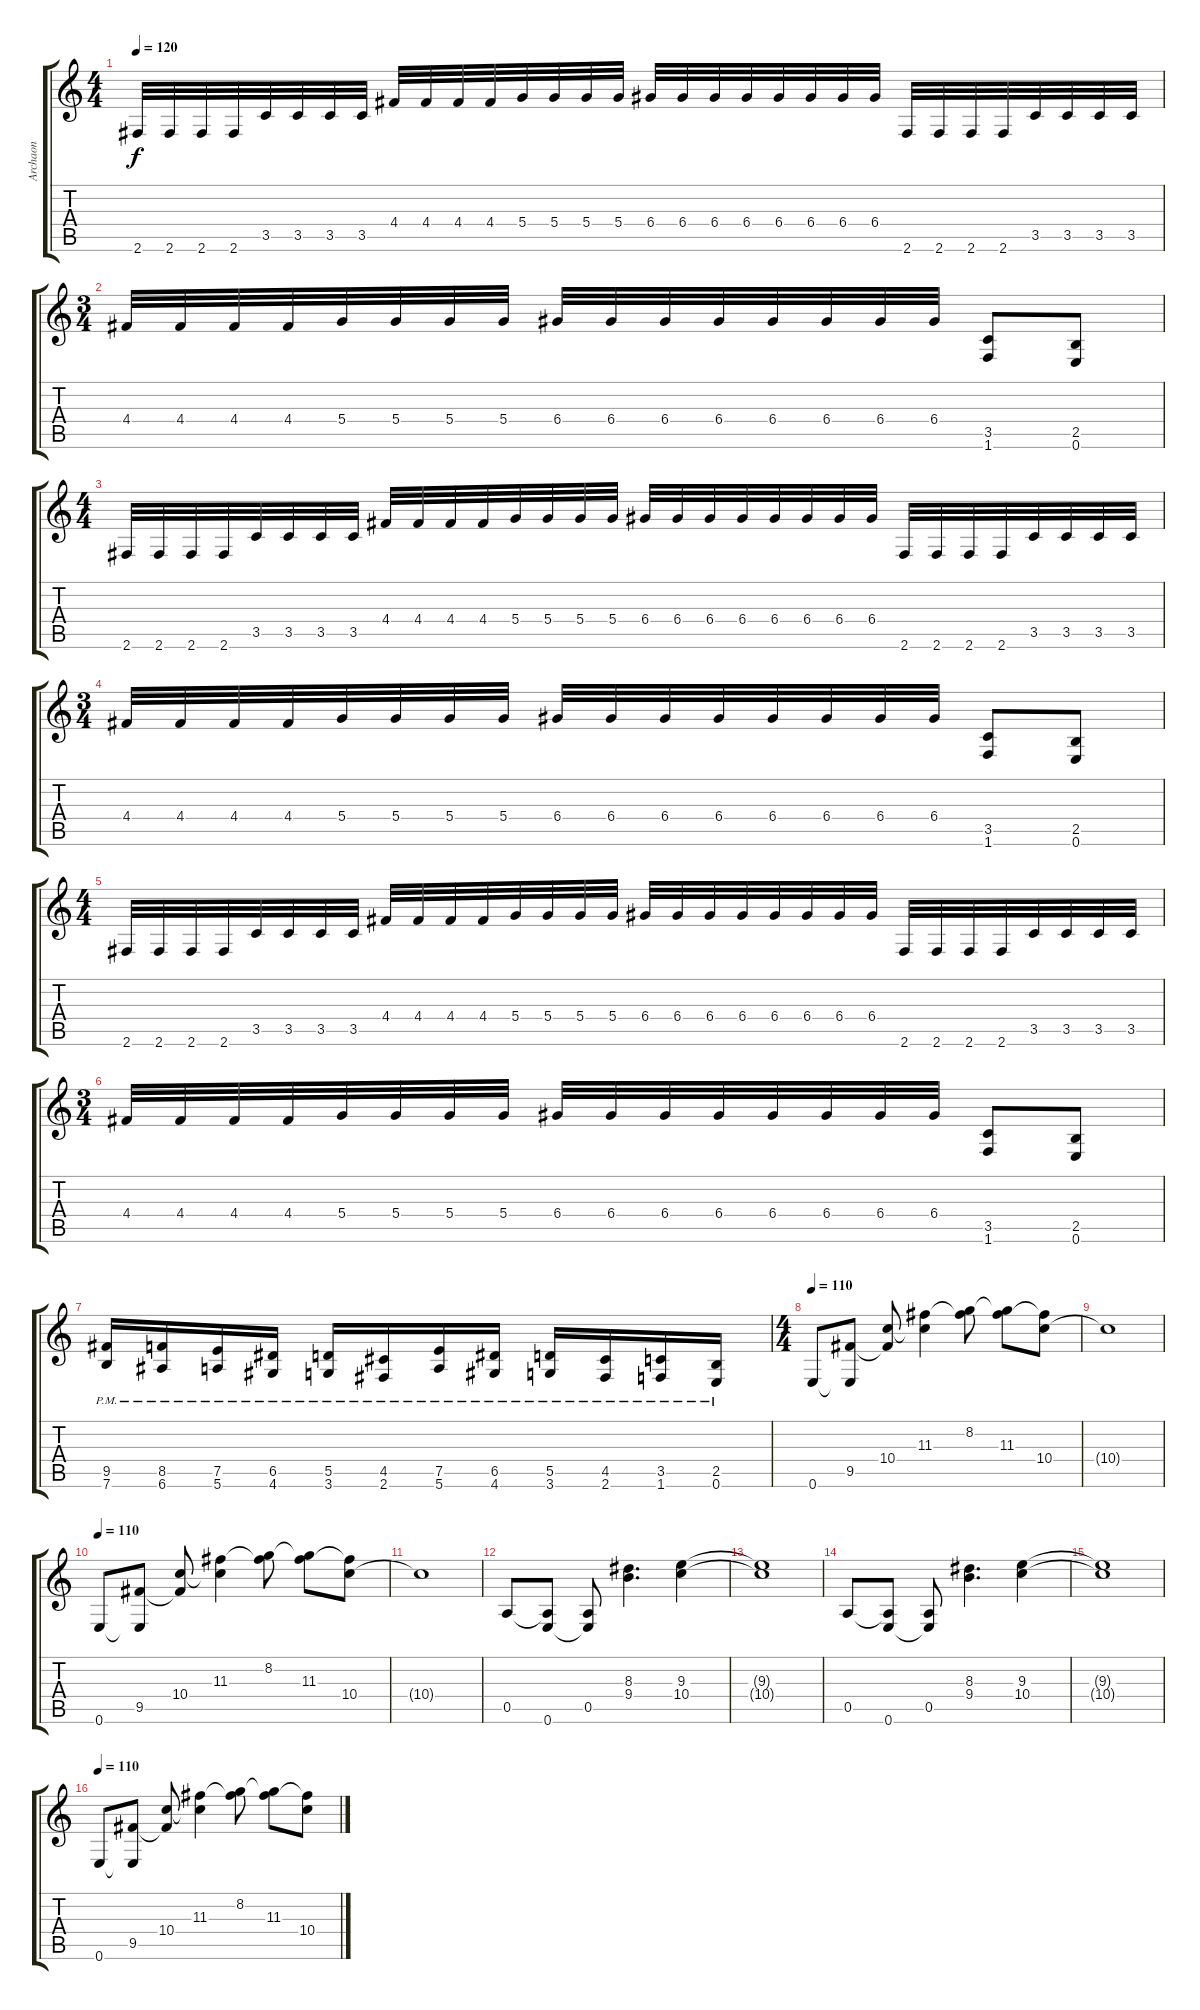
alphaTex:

\track ("Archaon" "Archaon") {instrument distortionguitar}
\staff {score tabs}
\tuning (E4 B3 G3 D3 A2 E2) {hide}
\ts (4 4)
\tempo 120
\clef g2
\ks c
2.6.32{dy f} 2.6.32 2.6.32 2.6.32 3.5.32 3.5.32 3.5.32 3.5.32 4.4.32 4.4.32 4.4.32 4.4.32 5.4.32 5.4.32 5.4.32 5.4.32 6.4.32 6.4.32 6.4.32 6.4.32 6.4.32 6.4.32 6.4.32 6.4.32 2.6.32 2.6.32 2.6.32 2.6.32 3.5.32 3.5.32 3.5.32 3.5.32 |
\ts (3 4)
4.4.32 4.4.32 4.4.32 4.4.32 5.4.32 5.4.32 5.4.32 5.4.32 6.4.32 6.4.32 6.4.32 6.4.32 6.4.32 6.4.32 6.4.32 6.4.32 (3.5 1.6).8 (2.5 0.6).8 |
\ts (4 4)
2.6.32 2.6.32 2.6.32 2.6.32 3.5.32 3.5.32 3.5.32 3.5.32 4.4.32 4.4.32 4.4.32 4.4.32 5.4.32 5.4.32 5.4.32 5.4.32 6.4.32 6.4.32 6.4.32 6.4.32 6.4.32 6.4.32 6.4.32 6.4.32 2.6.32 2.6.32 2.6.32 2.6.32 3.5.32 3.5.32 3.5.32 3.5.32 |
\ts (3 4)
4.4.32 4.4.32 4.4.32 4.4.32 5.4.32 5.4.32 5.4.32 5.4.32 6.4.32 6.4.32 6.4.32 6.4.32 6.4.32 6.4.32 6.4.32 6.4.32 (3.5 1.6).8 (2.5 0.6).8 |
\ts (4 4)
2.6.32 2.6.32 2.6.32 2.6.32 3.5.32 3.5.32 3.5.32 3.5.32 4.4.32 4.4.32 4.4.32 4.4.32 5.4.32 5.4.32 5.4.32 5.4.32 6.4.32 6.4.32 6.4.32 6.4.32 6.4.32 6.4.32 6.4.32 6.4.32 2.6.32 2.6.32 2.6.32 2.6.32 3.5.32 3.5.32 3.5.32 3.5.32 |
\ts (3 4)
4.4.32 4.4.32 4.4.32 4.4.32 5.4.32 5.4.32 5.4.32 5.4.32 6.4.32 6.4.32 6.4.32 6.4.32 6.4.32 6.4.32 6.4.32 6.4.32 (3.5 1.6).8 (2.5 0.6).8 |
(9.5{pm} 7.6{pm}).16 (8.5{pm} 6.6{pm}).16 (7.5{pm} 5.6{pm}).16 (6.5{pm} 4.6{pm}).16 (5.5{pm} 3.6{pm}).16 (4.5{pm} 2.6{pm}).16 (7.5{pm} 5.6{pm}).16 (6.5{pm} 4.6{pm}).16 (5.5{pm} 3.6{pm}).16 (4.5{pm} 2.6{pm}).16 (3.5{pm} 1.6{pm}).16 (2.5{pm} 0.6{pm}).16 |
\ts (4 4)
\tempo 110
0.6.8 (9.5 0.6{t}).8 (10.4 9.5{t}).8 (11.3 10.4{t}).4 (8.2 11.3{t}).8 (8.2{t} 11.3).8 (11.3{t} 10.4).8 |
10.4{t}.1 |
\tempo 110
0.6.8 (9.5 0.6{t}).8 (10.4 9.5{t}).8 (11.3 10.4{t}).4 (8.2 11.3{t}).8 (8.2{t} 11.3).8 (11.3{t} 10.4).8 |
10.4{t}.1 |
0.5.8 (0.5{t} 0.6).8 (0.5 0.6{t}).8 (8.3 9.4).4{d} (9.3 10.4).4 |
(9.3{t} 10.4{t}).1 |
0.5.8 (0.5{t} 0.6).8 (0.5 0.6{t}).8 (8.3 9.4).4{d} (9.3 10.4).4 |
(9.3{t} 10.4{t}).1 |
\tempo 110
0.6.8 (9.5 0.6{t}).8 (10.4 9.5{t}).8 (11.3 10.4{t}).4 (8.2 11.3{t}).8 (8.2{t} 11.3).8 (11.3{t} 10.4).8
